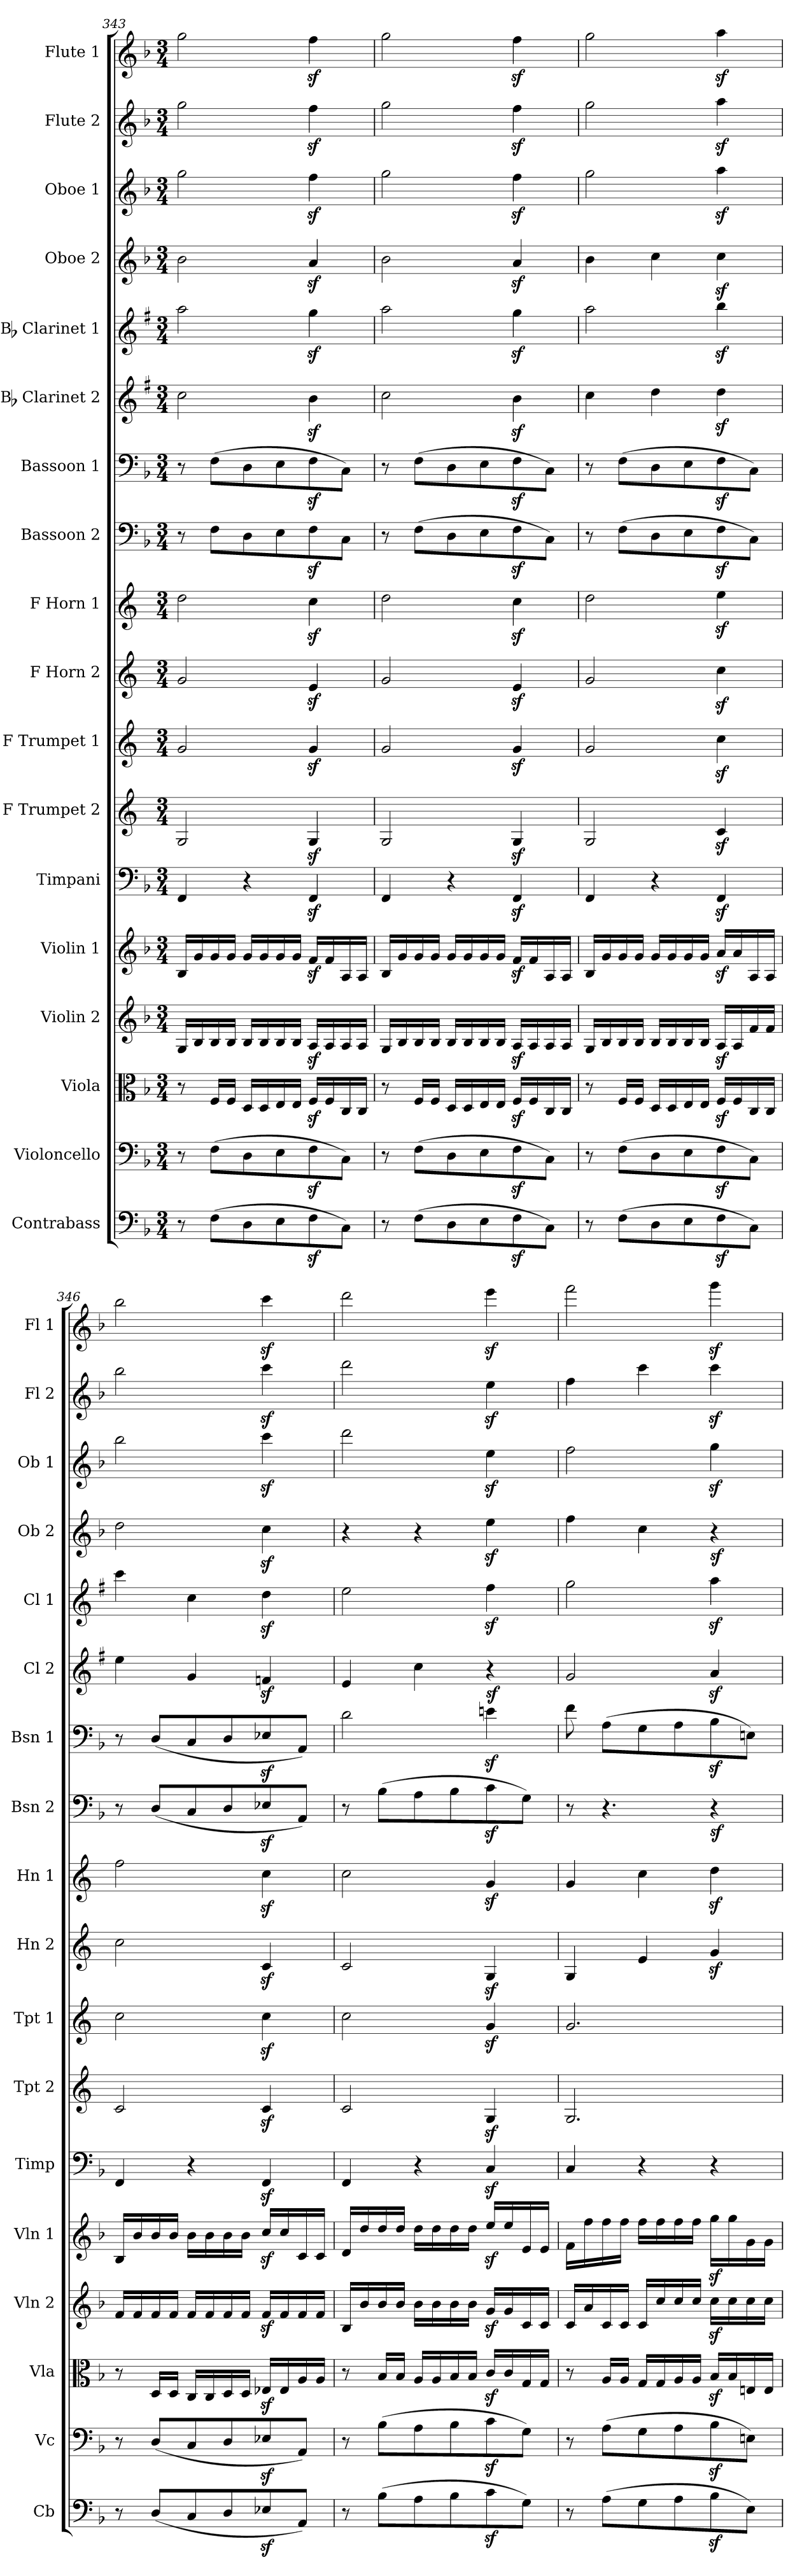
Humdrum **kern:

**kern	**kern	**kern	**kern	**kern	**kern	**kern	**kern	**kern	**kern	**kern	**dynam	**kern	**kern	**dynam	**kern	**kern	**dynam	**kern	**kern	**kern
*part18	*part17	*part16	*part15	*part14	*part13	*part12	*part11	*part10	*part9	*part8	*part8	*part7	*part6	*part6	*part5	*part4	*part4	*part3	*part2	*part1
*staff18	*staff17	*staff16	*staff15	*staff14	*staff13	*staff12	*staff11	*staff10	*staff9	*staff8	*staff8	*staff7	*staff6	*staff6	*staff5	*staff4	*staff4	*staff3	*staff2	*staff1
*I"Contrabass	*I"Violoncello	*I"Viola	*I"Violin 2	*I"Violin 1	*I"Timpani	*I"F Trumpet 2	*I"F Trumpet 1	*I"F Horn 2	*I"F Horn 1	*I"Bassoon 2	*	*I"Bassoon 1	*I"Bb Clarinet 2	*	*I"Bb Clarinet 1	*I"Oboe 2	*	*I"Oboe 1	*I"Flute 2	*I"Flute 1
*I'Cb	*I'Vc	*I'Vla	*I'Vln 2	*I'Vln 1	*I'Timp	*I'Tpt 2	*I'Tpt 1	*I'Hn 2	*I'Hn 1	*I'Bsn 2	*	*I'Bsn 1	*I'Cl 2	*	*I'Cl 1	*I'Ob 2	*	*I'Ob 1	*I'Fl 2	*I'Fl 1
*clefF4	*clefF4	*clefC3	*clefG2	*clefG2	*clefF4	*clefG2	*clefG2	*clefG2	*clefG2	*clefF4	*	*clefF4	*clefG2	*	*clefG2	*clefG2	*	*clefG2	*clefG2	*clefG2
*ITrd7c12	*	*	*	*	*	*ITrd-3c-5	*ITrd-3c-5	*ITrd4c7	*ITrd4c7	*	*	*	*ITrd1c2	*	*ITrd1c2	*	*	*	*	*
*k[b-]	*k[b-]	*k[b-]	*k[b-]	*k[b-]	*k[b-]	*k[b-]	*k[b-]	*k[b-]	*k[b-]	*k[b-]	*	*k[b-]	*k[b-]	*	*k[b-]	*k[b-]	*	*k[b-]	*k[b-]	*k[b-]
*M3/4	*M3/4	*M3/4	*M3/4	*M3/4	*M3/4	*M3/4	*M3/4	*M3/4	*M3/4	*M3/4	*	*M3/4	*M3/4	*	*M3/4	*M3/4	*	*M3/4	*M3/4	*M3/4
=343	=343	=343	=343	=343	=343	=343	=343	=343	=343	=343	=343	=343	=343	=343	=343	=343	=343	=343	=343	=343
8r	8r	8r	16G/LL	16B-/LL	4FF/	2c/	2cc/	2c/	2g\	8r	.	8r	2b-\	.	2gg\	2b-\	.	2gg\	2gg\	2gg\
.	.	.	16B-/	16g/	.	.	.	.	.	.	.	.	.	.	.	.	.	.	.	.
(8FF\L	(8F\L	16F/LL	16B-/	16g/	.	.	.	.	.	8F\L	.	(8F\L	.	.	.	.	.	.	.	.
.	.	16F/JJ	16B-/JJ	16g/JJ	.	.	.	.	.	.	.	.	.	.	.	.	.	.	.	.
8DD\	8D\	16D/LL	16B-/LL	16g/LL	4r	.	.	.	.	8D\	.	8D\	.	.	.	.	.	.	.	.
.	.	16D/	16B-/	16g/	.	.	.	.	.	.	.	.	.	.	.	.	.	.	.	.
8EE\	8E\	16E/	16B-/	16g/	.	.	.	.	.	8E\	.	8E\	.	.	.	.	.	.	.	.
.	.	16E/JJ	16B-/JJ	16g/JJ	.	.	.	.	.	.	.	.	.	.	.	.	.	.	.	.
8FFz<\	8Fz<\	16Fz</LL	16Az</LL	16fz</LL	4FFz</	4cz</	4ccz</	4Az</	4fz<\	8Fz<\	.	8Fz<\	4az<\	.	4ffz<\	4az</	.	4ffz<\	4ffz<\	4ffz<\
.	.	16F/	16A/	16f/	.	.	.	.	.	.	.	.	.	.	.	.	.	.	.	.
8CC\J)	8C\J)	16C/	16A/	16A/	.	.	.	.	.	8C\J	.	8C\J)	.	.	.	.	.	.	.	.
.	.	16C/JJ	16A/JJ	16A/JJ	.	.	.	.	.	.	.	.	.	.	.	.	.	.	.	.
!!LO:PB:g=z
=344	=344	=344	=344	=344	=344	=344	=344	=344	=344	=344	=344	=344	=344	=344	=344	=344	=344	=344	=344	=344
8r	8r	8r	16G/LL	16B-/LL	4FF/	2c/	2cc/	2c/	2g\	8r	.	8r	2b-\	.	2gg\	2b-\	.	2gg\	2gg\	2gg\
.	.	.	16B-/	16g/	.	.	.	.	.	.	.	.	.	.	.	.	.	.	.	.
(8FF\L	(8F\L	16F/LL	16B-/	16g/	.	.	.	.	.	(8F\L	.	(8F\L	.	.	.	.	.	.	.	.
.	.	16F/JJ	16B-/JJ	16g/JJ	.	.	.	.	.	.	.	.	.	.	.	.	.	.	.	.
8DD\	8D\	16D/LL	16B-/LL	16g/LL	4r	.	.	.	.	8D\	.	8D\	.	.	.	.	.	.	.	.
.	.	16D/	16B-/	16g/	.	.	.	.	.	.	.	.	.	.	.	.	.	.	.	.
8EE\	8E\	16E/	16B-/	16g/	.	.	.	.	.	8E\	.	8E\	.	.	.	.	.	.	.	.
.	.	16E/JJ	16B-/JJ	16g/JJ	.	.	.	.	.	.	.	.	.	.	.	.	.	.	.	.
8FFz<\	8Fz<\	16Fz</LL	16Az</LL	16fz</LL	4FFz</	4cz</	4ccz</	4Az</	4fz<\	8Fz<\	.	8Fz<\	4az<\	.	4ffz<\	4az</	.	4ffz<\	4ffz<\	4ffz<\
.	.	16F/	16A/	16f/	.	.	.	.	.	.	.	.	.	.	.	.	.	.	.	.
8CC\J)	8C\J)	16C/	16A/	16A/	.	.	.	.	.	8C\J)	.	8C\J)	.	.	.	.	.	.	.	.
.	.	16C/JJ	16A/JJ	16A/JJ	.	.	.	.	.	.	.	.	.	.	.	.	.	.	.	.
=345	=345	=345	=345	=345	=345	=345	=345	=345	=345	=345	=345	=345	=345	=345	=345	=345	=345	=345	=345	=345
8r	8r	8r	16G/LL	16B-/LL	4FF/	2c/	2cc/	2c/	2g\	8r	.	8r	4b-\	.	2gg\	4b-\	.	2gg\	2gg\	2gg\
.	.	.	16B-/	16g/	.	.	.	.	.	.	.	.	.	.	.	.	.	.	.	.
(8FF\L	(8F\L	16F/LL	16B-/	16g/	.	.	.	.	.	(8F\L	.	(8F\L	.	.	.	.	.	.	.	.
.	.	16F/JJ	16B-/JJ	16g/JJ	.	.	.	.	.	.	.	.	.	.	.	.	.	.	.	.
8DD\	8D\	16D/LL	16B-/LL	16g/LL	4r	.	.	.	.	8D\	.	8D\	4cc\	.	.	4cc\	.	.	.	.
.	.	16D/	16B-/	16g/	.	.	.	.	.	.	.	.	.	.	.	.	.	.	.	.
8EE\	8E\	16E/	16B-/	16g/	.	.	.	.	.	8E\	.	8E\	.	.	.	.	.	.	.	.
.	.	16E/JJ	16B-/JJ	16g/JJ	.	.	.	.	.	.	.	.	.	.	.	.	.	.	.	.
8FFz<\	8Fz<\	16Fz</LL	16Az</LL	16az</LL	4FFz</	4fz</	4ffz<\	4fz<\	4az<\	8Fz<\	.	8Fz<\	4ccz<\	.	4aaz<\	4ccz<\	.	4aaz<\	4aaz<\	4aaz<\
.	.	16F/	16A/	16a/	.	.	.	.	.	.	.	.	.	.	.	.	.	.	.	.
8CC\J)	8C\J)	16C/	16f/	16A/	.	.	.	.	.	8C\J)	.	8C\J)	.	.	.	.	.	.	.	.
.	.	16C/JJ	16f/JJ	16A/JJ	.	.	.	.	.	.	.	.	.	.	.	.	.	.	.	.
=346	=346	=346	=346	=346	=346	=346	=346	=346	=346	=346	=346	=346	=346	=346	=346	=346	=346	=346	=346	=346
8r	8r	8r	16f/LL	16B-/LL	4FF/	2f/	2ff\	2f\	2b-\	8r	.	8r	4dd\	.	4bb-\	2dd\	.	2bb-\	2bb-\	2bb-\
.	.	.	16f/	16b-/	.	.	.	.	.	.	.	.	.	.	.	.	.	.	.	.
(8DD/L	(8D/L	16D/LL	16f/	16b-/	.	.	.	.	.	(8D/L	.	(8D/L	.	.	.	.	.	.	.	.
.	.	16D/JJ	16f/JJ	16b-/JJ	.	.	.	.	.	.	.	.	.	.	.	.	.	.	.	.
8CC/	8C/	16C/LL	16f/LL	16b-\LL	4r	.	.	.	.	8C/	.	8C/	4f/	.	4b-\	.	.	.	.	.
.	.	16C/	16f/	16b-\	.	.	.	.	.	.	.	.	.	.	.	.	.	.	.	.
8DD/	8D/	16D/	16f/	16b-\	.	.	.	.	.	8D/	.	8D/	.	.	.	.	.	.	.	.
.	.	16D/JJ	16f/JJ	16b-\JJ	.	.	.	.	.	.	.	.	.	.	.	.	.	.	.	.
8EE-Xz</	8E-Xz</	16E-Xz</LL	16fz</LL	16ccz</LL	4FFz</	4fz</	4ffz<\	4Fz</	4fz<\	8E-Xz</	.	8E-Xz</	4e-Xz</	.	4ccz<\	4ccz<\	.	4cccz<\	4cccz<\	4cccz<\
.	.	16E-/	16f/	16cc/	.	.	.	.	.	.	.	.	.	.	.	.	.	.	.	.
8AAA/J)	8AA/J)	16A/	16f/	16c/	.	.	.	.	.	8AA/J)	.	8AA/J)	.	.	.	.	.	.	.	.
.	.	16A/JJ	16f/JJ	16c/JJ	.	.	.	.	.	.	.	.	.	.	.	.	.	.	.	.
=347	=347	=347	=347	=347	=347	=347	=347	=347	=347	=347	=347	=347	=347	=347	=347	=347	=347	=347	=347	=347
8r	8r	8r	16B-/LL	16d/LL	4FF/	2f/	2ff\	2F/	2f\	8r	.	2d\	4d/	.	2dd\	4r	.	2ddd\	2ddd\	2ddd\
.	.	.	16b-/	16dd/	.	.	.	.	.	.	.	.	.	.	.	.	.	.	.	.
(8BB-\L	(8B-\L	16B-/LL	16b-/	16dd/	.	.	.	.	.	(8B-\L	.	.	.	.	.	.	.	.	.	.
.	.	16B-/JJ	16b-/JJ	16dd/JJ	.	.	.	.	.	.	.	.	.	.	.	.	.	.	.	.
8AA\	8A\	16A/LL	16b-\LL	16dd\LL	4r	.	.	.	.	8A\	.	.	4b-\	.	.	4r	.	.	.	.
.	.	16A/	16b-\	16dd\	.	.	.	.	.	.	.	.	.	.	.	.	.	.	.	.
8BB-\	8B-\	16B-/	16b-\	16dd\	.	.	.	.	.	8B-\	.	.	.	.	.	.	.	.	.	.
.	.	16B-/JJ	16b-\JJ	16dd\JJ	.	.	.	.	.	.	.	.	.	.	.	.	.	.	.	.
!	!	!	!	!	!	!	!	!	!	!	!	!	!	!LO:DY:b	!	!	!	!	!	!
8Cz<\	8cz<\	16cz</LL	16gz</LL	16eez</LL	4Cz</	4cz</	4ccz</	4Cz</	4cz</	8cz<\	.	4enz<\	4r	sf	4eez<\	4eez<\	.	4eez<\	4eez<\	4eeez<\
.	.	16c/	16g/	16ee/	.	.	.	.	.	.	.	.	.	.	.	.	.	.	.	.
8GG\J)	8G\J)	16G/	16c/	16e/	.	.	.	.	.	8G\J)	.	.	.	.	.	.	.	.	.	.
.	.	16G/JJ	16c/JJ	16e/JJ	.	.	.	.	.	.	.	.	.	.	.	.	.	.	.	.
=348	=348	=348	=348	=348	=348	=348	=348	=348	=348	=348	=348	=348	=348	=348	=348	=348	=348	=348	=348	=348
8r	8r	8r	16c/LL	16f\LL	4C/	2.c/	2.cc/	4C/	4c/	8r	.	8f\	2f/	.	2ff\	4ff\	.	2ff\	4ff\	2fff\
.	.	.	16a/	16ff\	.	.	.	.	.	.	.	.	.	.	.	.	.	.	.	.
(8AA\L	(8A\L	16A/LL	16c/	16ff\	.	.	.	.	.	4.r	.	(8A\L	.	.	.	.	.	.	.	.
.	.	16A/JJ	16c/JJ	16ff\JJ	.	.	.	.	.	.	.	.	.	.	.	.	.	.	.	.
8GG\	8G\	16G/LL	16c/LL	16ff\LL	4r	.	.	4A/	4f\	.	.	8G\	.	.	.	4cc\	.	.	4ccc\	.
.	.	16G/	16cc/	16ff\	.	.	.	.	.	.	.	.	.	.	.	.	.	.	.	.
8AA\	8A\	16A/	16cc/	16ff\	.	.	.	.	.	.	.	8A\	.	.	.	.	.	.	.	.
.	.	16A/JJ	16cc/JJ	16ff\JJ	.	.	.	.	.	.	.	.	.	.	.	.	.	.	.	.
!	!	!	!	!	!	!	!	!	!	!	!LO:DY:b	!	!	!	!	!	!LO:DY:b	!	!	!
8BB-z<\	8B-z<\	16B-z</LL	16ccz<\LL	16ggz<\LL	4r	.	.	4cz</	4gz<\	4r	sf	8B-z<\	4gz</	.	4ggz<\	4r	sf	4ggz<\	4cccz<\	4gggz<\
.	.	16B-/	16cc\	16gg\	.	.	.	.	.	.	.	.	.	.	.	.	.	.	.	.
8EE\J)	8En\J)	16En/	16cc\	16g\	.	.	.	.	.	.	.	8En\J)	.	.	.	.	.	.	.	.
.	.	16E/JJ	16cc\JJ	16g\JJ	.	.	.	.	.	.	.	.	.	.	.	.	.	.	.	.
=	=	=	=	=	=	=	=	=	=	=	=	=	=	=	=	=	=	=	=	=
*-	*-	*-	*-	*-	*-	*-	*-	*-	*-	*-	*-	*-	*-	*-	*-	*-	*-	*-	*-	*-
